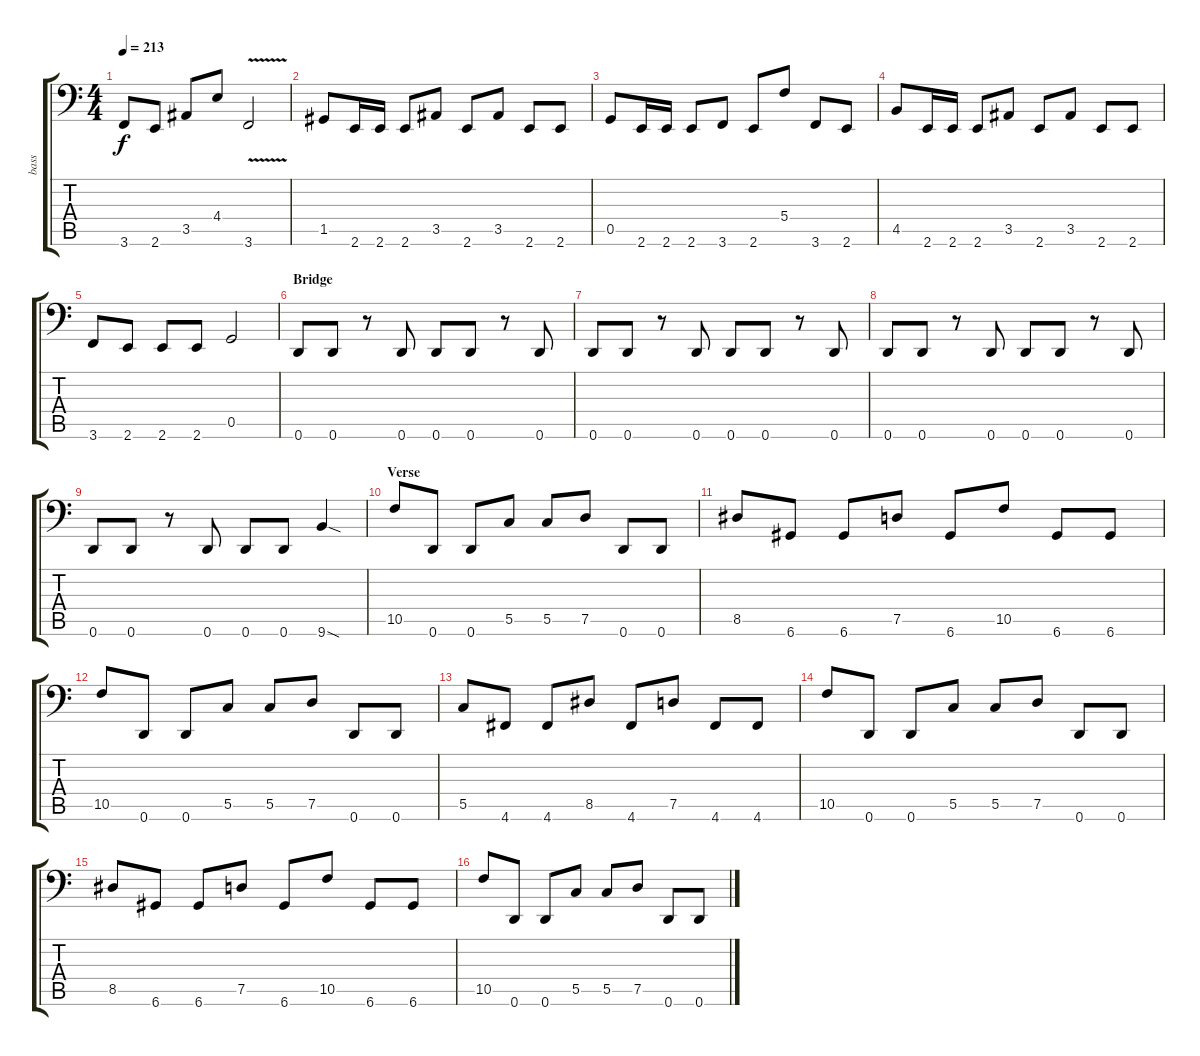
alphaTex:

\track ("bass" "bass") {instrument electricbassfinger}
\staff {score tabs}
\tuning (D3 A2 F2 C2 G1 D1) {hide}
\ts (4 4)
\tempo 213
\clef f4
\ks c
3.6.8{dy f} 2.6.8 3.5.8 4.4.8 3.6{v}.2 |
1.5.8 2.6.16 2.6.16 2.6.8 3.5.8 2.6.8 3.5.8 2.6.8 2.6.8 |
0.5.8 2.6.16 2.6.16 2.6.8 3.6.8 2.6.8 5.4.8 3.6.8 2.6.8 |
4.5.8 2.6.16 2.6.16 2.6.8 3.5.8 2.6.8 3.5.8 2.6.8 2.6.8 |
3.6.8 2.6.8 2.6.8 2.6.8 0.5.2 |
\section ("" "Bridge")
0.6.8 0.6.8 r.8 0.6.8 0.6.8 0.6.8 r.8 0.6.8 |
0.6.8 0.6.8 r.8 0.6.8 0.6.8 0.6.8 r.8 0.6.8 |
0.6.8 0.6.8 r.8 0.6.8 0.6.8 0.6.8 r.8 0.6.8 |
0.6.8 0.6.8 r.8 0.6.8 0.6.8 0.6.8 9.6{sod}.4 |
\section ("" "Verse")
10.5.8 0.6.8 0.6.8 5.5.8 5.5.8 7.5.8 0.6.8 0.6.8 |
8.5.8 6.6.8 6.6.8 7.5.8 6.6.8 10.5.8 6.6.8 6.6.8 |
10.5.8 0.6.8 0.6.8 5.5.8 5.5.8 7.5.8 0.6.8 0.6.8 |
5.5.8 4.6.8 4.6.8 8.5.8 4.6.8 7.5.8 4.6.8 4.6.8 |
10.5.8 0.6.8 0.6.8 5.5.8 5.5.8 7.5.8 0.6.8 0.6.8 |
8.5.8 6.6.8 6.6.8 7.5.8 6.6.8 10.5.8 6.6.8 6.6.8 |
10.5.8 0.6.8 0.6.8 5.5.8 5.5.8 7.5.8 0.6.8 0.6.8
